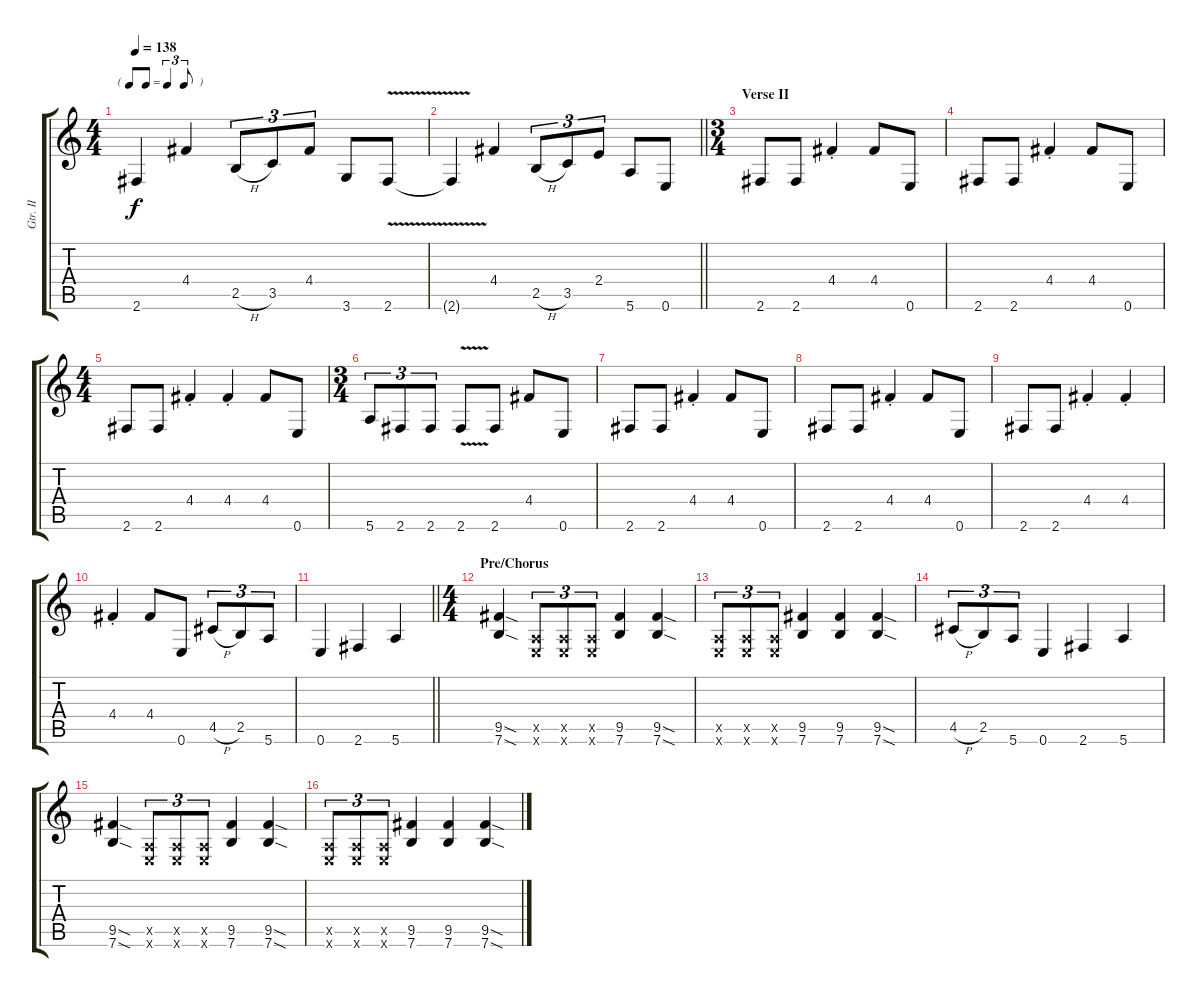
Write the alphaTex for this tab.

\track ("Gtr. II" "Gtr. II") {instrument overdrivenguitar}
\staff {score tabs}
\tuning (E4 B3 G3 D3 A2 E2) {hide}
\ts (4 4)
\tf triplet8th
\tempo 138
\clef g2
\ks c
2.6.4{dy f} 4.4.4 2.5{h}.8{tu (3 2)} 3.5.8{tu (3 2)} 4.4.8{tu (3 2)} 3.6.8 2.6{v}.8 |
\barLineRight lightlight
2.6{t}.4 4.4.4 2.5{h}.8{tu (3 2)} 3.5.8{tu (3 2)} 2.4.8{tu (3 2)} 5.6.8 0.6.8 |
\ts (3 4)
\section ("" "Verse II")
2.6.8 2.6.8 4.4{st}.4 4.4.8 0.6.8 |
2.6.8 2.6.8 4.4{st}.4 4.4.8 0.6.8 |
\ts (4 4)
2.6.8 2.6.8 4.4{st}.4 4.4{st}.4 4.4.8 0.6.8 |
\ts (3 4)
5.6.8{tu (3 2)} 2.6.8{tu (3 2)} 2.6.8{tu (3 2)} 2.6{v}.8 2.6.8 4.4.8 0.6.8 |
2.6.8 2.6.8 4.4{st}.4 4.4.8 0.6.8 |
2.6.8 2.6.8 4.4{st}.4 4.4.8 0.6.8 |
2.6.8 2.6.8 4.4{st}.4 4.4{st}.4 |
4.4{st}.4 4.4.8 0.6.8 4.5{h}.8{tu (3 2)} 2.5.8{tu (3 2)} 5.6.8{tu (3 2)} |
\barLineRight lightlight
0.6.4 2.6.4 5.6.4 |
\ts (4 4)
\section ("" "Pre/Chorus")
(9.5{sod} 7.6{sod}).4 (0.5{x} 0.6{x}).8{tu (3 2)} (0.5{x} 0.6{x}).8{tu (3 2)} (0.5{x} 0.6{x}).8{tu (3 2)} (9.5 7.6).4 (9.5{sod} 7.6{sod}).4 |
(0.5{x} 0.6{x}).8{tu (3 2)} (0.5{x} 0.6{x}).8{tu (3 2)} (0.5{x} 0.6{x}).8{tu (3 2)} (9.5 7.6).4 (9.5 7.6).4 (9.5{sod} 7.6{sod}).4 |
4.5{h}.8{tu (3 2)} 2.5.8{tu (3 2)} 5.6.8{tu (3 2)} 0.6.4 2.6.4 5.6.4 |
(9.5{sod} 7.6{sod}).4 (0.5{x} 0.6{x}).8{tu (3 2)} (0.5{x} 0.6{x}).8{tu (3 2)} (0.5{x} 0.6{x}).8{tu (3 2)} (9.5 7.6).4 (9.5{sod} 7.6{sod}).4 |
(0.5{x} 0.6{x}).8{tu (3 2)} (0.5{x} 0.6{x}).8{tu (3 2)} (0.5{x} 0.6{x}).8{tu (3 2)} (9.5 7.6).4 (9.5 7.6).4 (9.5{sod} 7.6{sod}).4
